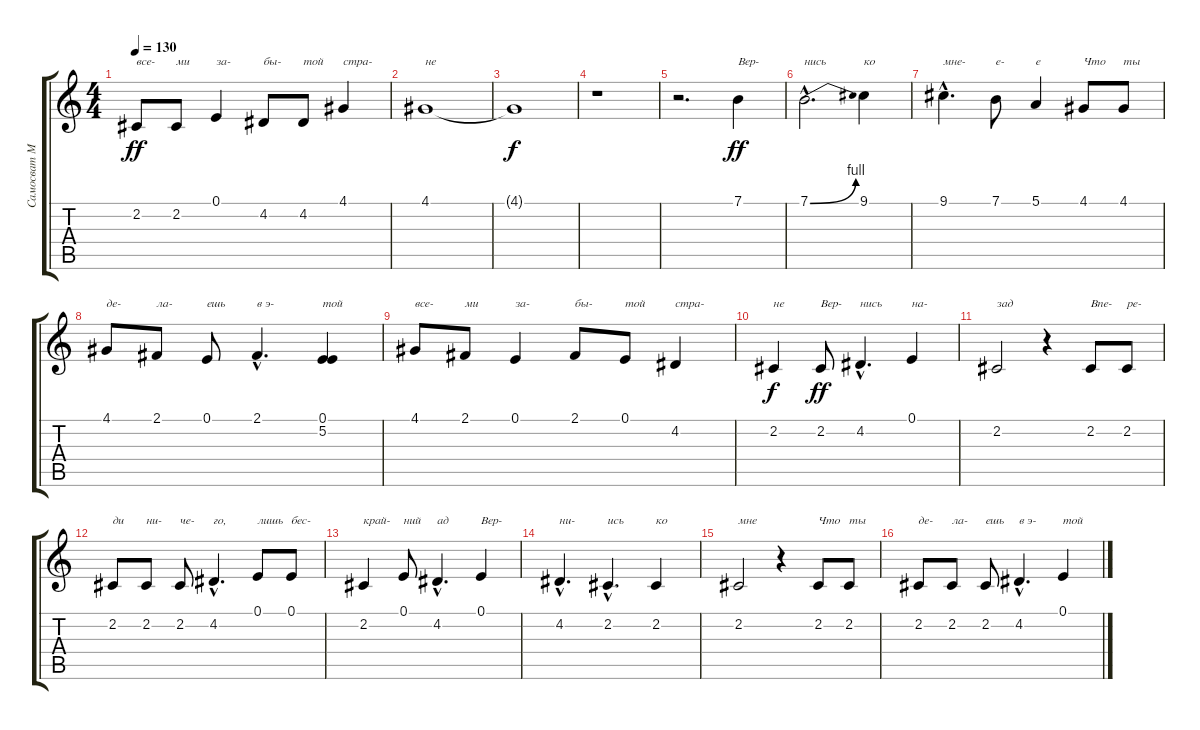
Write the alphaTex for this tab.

\track ("Самосват Максим" "Самосват М") {instrument bassoon}
\staff {score tabs}
\tuning (E4 B3 G3 D3 A2 E2) {hide}
\ts (4 4)
\tempo 130
\clef g2
\ks c
2.2.8{txt "все-" dy ff} 2.2.8{txt "ми"} 0.1.4{txt "за-"} 4.2.8{txt "бы-"} 4.2.8{txt "той"} 4.1.4{txt "стра-"} |
4.1.1{txt "не"} |
4.1{t}.1{dy f} |
r.1 |
r.2{d} 7.1.4{txt "Вер-" dy ff} |
7.1{be (bend 0 0 60 4) hac}.2{d txt "нись"} 9.1.4{txt "ко"} |
9.1{hac}.4{d txt "мне-"} 7.1.8{txt "е-"} 5.1.4{txt "е"} 4.1.8{txt "Что"} 4.1.8{txt "ты"} |
4.1.8{txt "де-"} 2.1.8{txt "ла-"} 0.1.8{txt "ешь"} 2.1{hac}.4{d txt "в э-"} (0.1 5.2).4{txt "той"} |
4.1.8{txt "все-"} 2.1.8{txt "ми"} 0.1.4{txt "за-"} 2.1.8{txt "бы-"} 0.1.8{txt "той"} 4.2.4{txt "стра-"} |
2.2.4{txt "не" dy f} 2.2.8{txt "Вер-" dy ff} 4.2{hac}.4{d txt "нись"} 0.1.4{txt "на-"} |
2.2.2{txt "зад"} r.4 2.2.8{txt "Впе-"} 2.2.8{txt "ре-"} |
2.2.8{txt "ди"} 2.2.8{txt "ни-"} 2.2.8{txt "че-"} 4.2{hac}.4{d txt "го,"} 0.1.8{txt "лишь"} 0.1.8{txt "бес-"} |
2.2.4{txt "край-"} 0.1.8{txt "ний"} 4.2{hac}.4{d txt "ад"} 0.1.4{txt "Вер-"} |
4.2{hac}.4{d txt "ни-"} 2.2{hac}.4{d txt "ись"} 2.2.4{txt "ко"} |
2.2.2{txt "мне"} r.4 2.2.8{txt "Что"} 2.2.8{txt "ты"} |
2.2.8{txt "де-"} 2.2.8{txt "ла-"} 2.2.8{txt "ешь"} 4.2{hac}.4{d txt "в э-"} 0.1.4{txt "той"}
